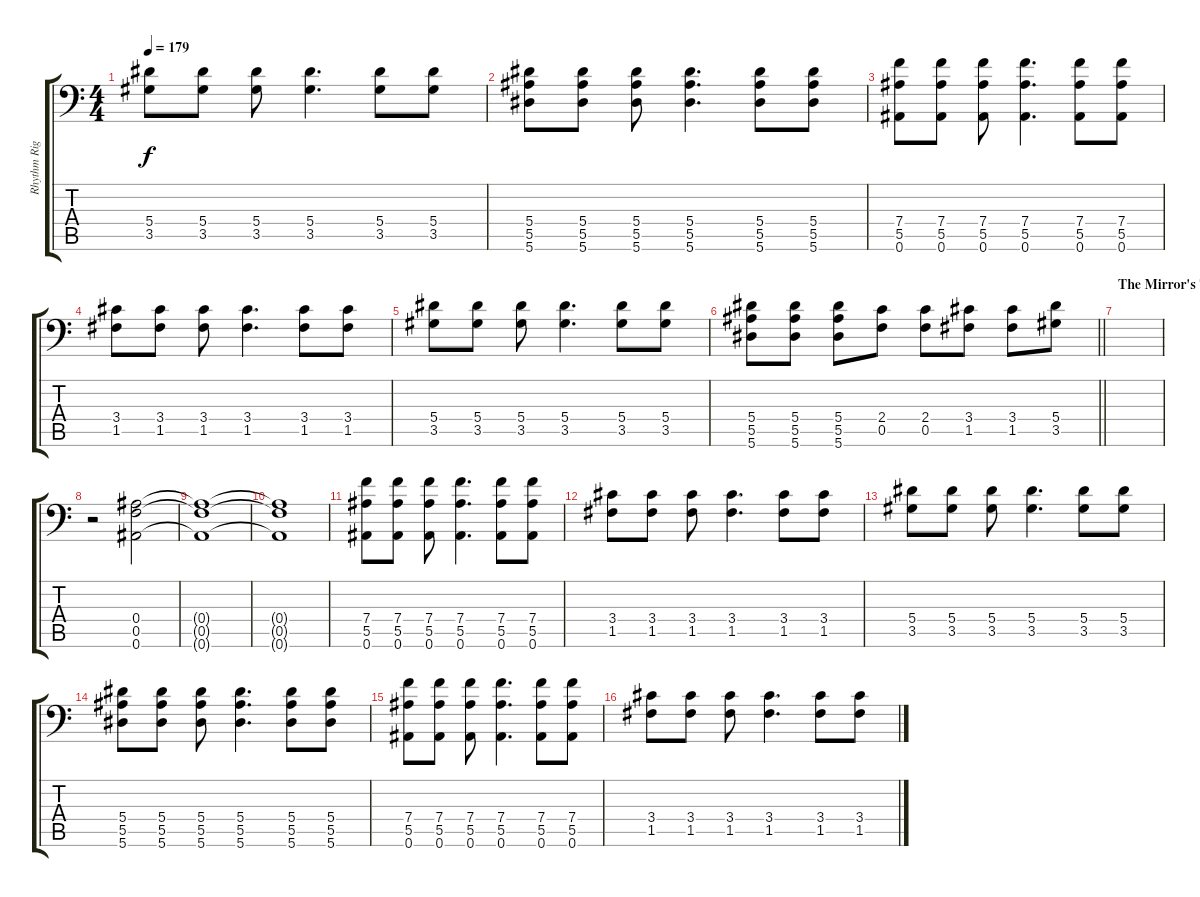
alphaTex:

\track ("Rhythm Right" "Rhythm Rig") {instrument distortionguitar}
\staff {score tabs}
\tuning (C4 G3 Eb3 Bb2 F2 Bb1) {hide}
\ts (4 4)
\tempo 179
\clef f4
\ks c
(5.4 3.5).8{dy f} (5.4 3.5).8 (5.4 3.5).8 (5.4 3.5).4{d} (5.4 3.5).8 (5.4 3.5).8 |
(5.4 5.5 5.6).8 (5.4 5.5 5.6).8 (5.4 5.5 5.6).8 (5.4 5.5 5.6).4{d} (5.4 5.5 5.6).8 (5.4 5.5 5.6).8 |
(7.4 5.5 0.6).8 (7.4 5.5 0.6).8 (7.4 5.5 0.6).8 (7.4 5.5 0.6).4{d} (7.4 5.5 0.6).8 (7.4 5.5 0.6).8 |
(3.4 1.5).8 (3.4 1.5).8 (3.4 1.5).8 (3.4 1.5).4{d} (3.4 1.5).8 (3.4 1.5).8 |
(5.4 3.5).8 (5.4 3.5).8 (5.4 3.5).8 (5.4 3.5).4{d} (5.4 3.5).8 (5.4 3.5).8 |
\barLineRight lightlight
(5.4 5.5 5.6).8 (5.4 5.5 5.6).8 (5.4 5.5 5.6).8 (2.4 0.5).8 (2.4 0.5).8 (3.4 1.5).8 (3.4 1.5).8 (5.4 3.5).8 |
\section ("" "The Mirror's Truth: Interlude")
|
r.2 (0.4 0.5 0.6).2{volume 16} |
(0.4{t} 0.5{t} 0.6{t}).1 |
(0.4{t} 0.5{t} 0.6{t}).1 |
(7.4 5.5 0.6).8 (7.4 5.5 0.6).8 (7.4 5.5 0.6).8 (7.4 5.5 0.6).4{d} (7.4 5.5 0.6).8 (7.4 5.5 0.6).8 |
(3.4 1.5).8 (3.4 1.5).8 (3.4 1.5).8 (3.4 1.5).4{d} (3.4 1.5).8 (3.4 1.5).8 |
(5.4 3.5).8 (5.4 3.5).8 (5.4 3.5).8 (5.4 3.5).4{d} (5.4 3.5).8 (5.4 3.5).8 |
(5.4 5.5 5.6).8 (5.4 5.5 5.6).8 (5.4 5.5 5.6).8 (5.4 5.5 5.6).4{d} (5.4 5.5 5.6).8 (5.4 5.5 5.6).8 |
(7.4 5.5 0.6).8 (7.4 5.5 0.6).8 (7.4 5.5 0.6).8 (7.4 5.5 0.6).4{d} (7.4 5.5 0.6).8 (7.4 5.5 0.6).8 |
(3.4 1.5).8 (3.4 1.5).8 (3.4 1.5).8 (3.4 1.5).4{d} (3.4 1.5).8 (3.4 1.5).8
